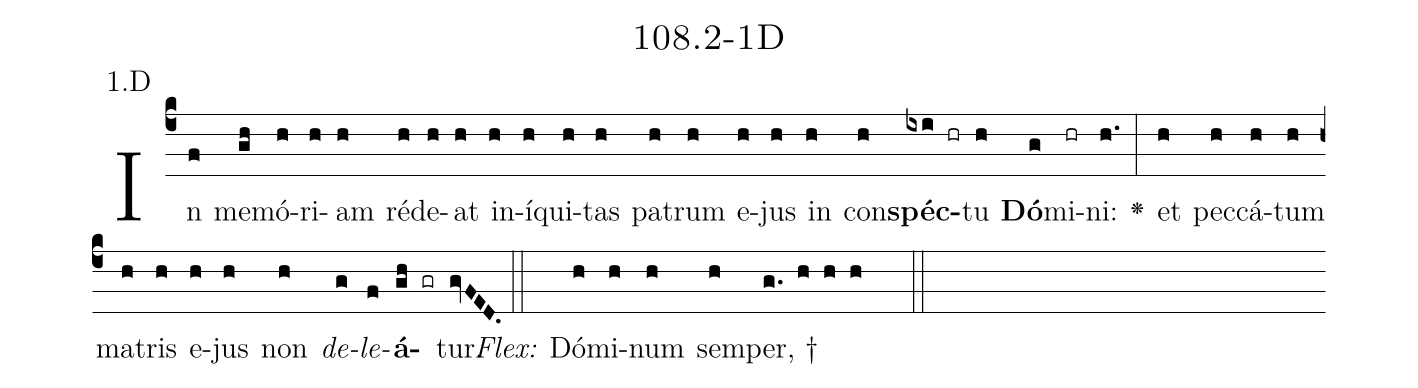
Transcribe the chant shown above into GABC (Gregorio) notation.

name: 108.2-1D;
annotation: 1.D;
%%
(c4)In(f) me(gh)mó(h)ri(h)am(h) réd(h)e(h)at(h) in(h)í(h)qui(h)tas(h) pa(h)trum(h) e(h)jus(h) in(h) con(h)<b>spéc</b>(ixi hr)tu(h) <b>Dó</b>(g)mi(hr)ni:(h.) <v>\greheightstar</v>(:) et(h) pec(h)cá(h)tum(h) ma(h)tris(h) e(h)jus(h) non(h) <i>de</i>(g)<i>le</i>(f)<b>á</b>(gh gr)tur.(gvFED.) (::)
<i>Flex:</i>()  Dó(h)mi(h)num(h) sem(h)per, †(g. h h h  ::)

%E(h) u(h) o(g) u(f) a(gh) e.(gvFED.) (::)
